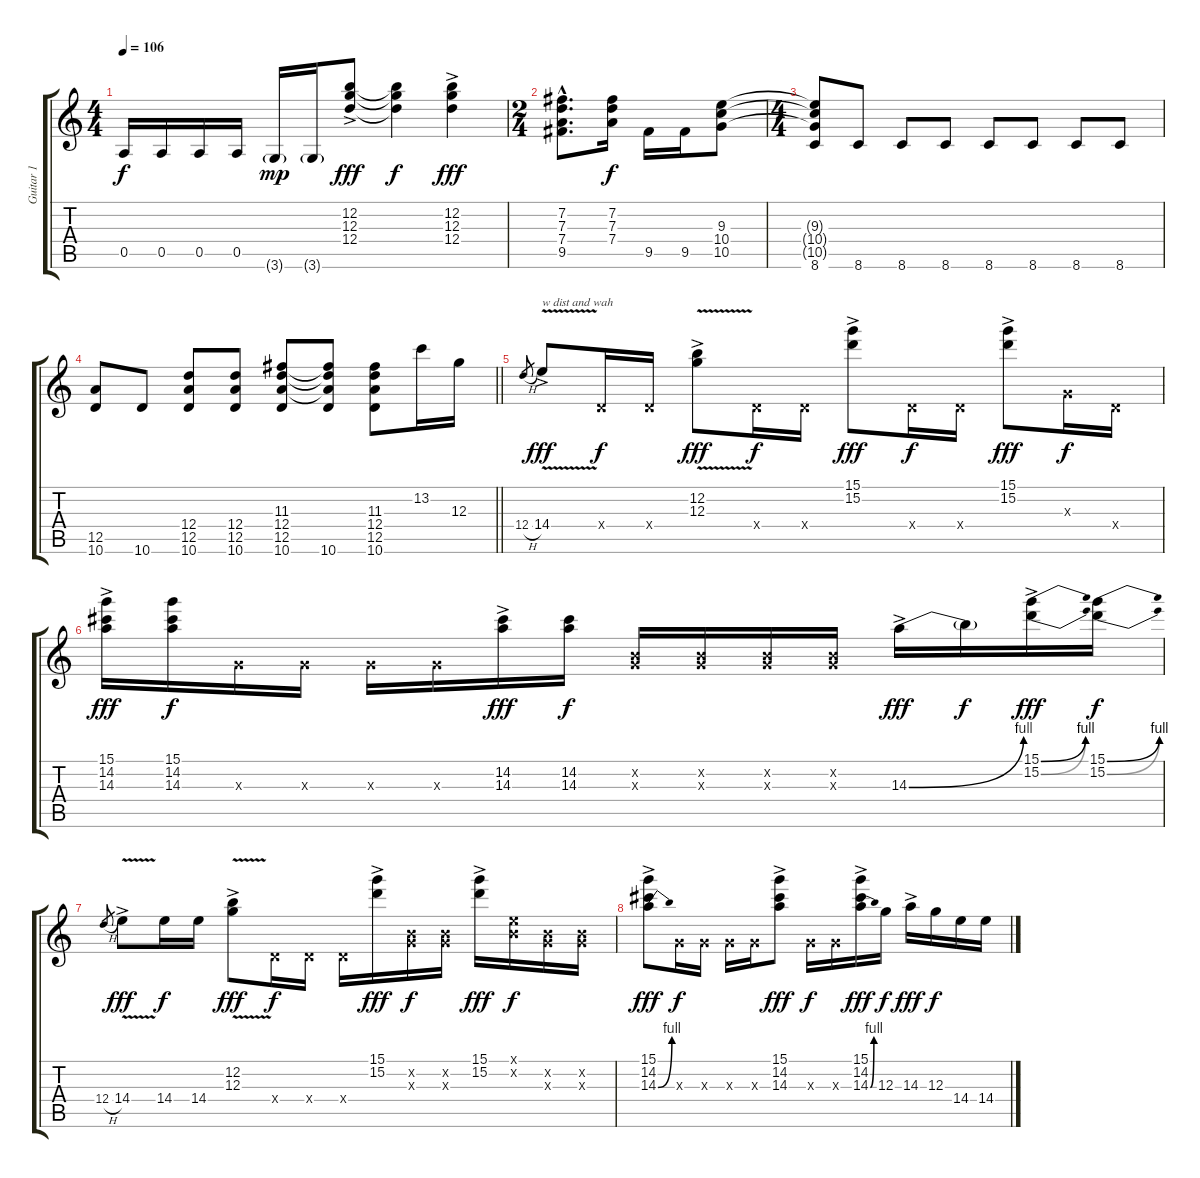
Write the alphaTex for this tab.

\track ("Guitar 1" "Guitar 1") {instrument distortionguitar}
\staff {score tabs}
\tuning (E4 B3 G3 D3 A2 E2) {hide}
\ts (4 4)
\tempo 106
\clef g2
\ks c
0.5.16{dy f} 0.5.16 0.5.16 0.5.16 3.6{g}.16{dy mp} 3.6{g}.16 (12.2{ac} 12.3{ac} 12.4{ac}).8{dy fff} (12.2{t} 12.3{t} 12.4{t}).4{dy f} (12.2{ac} 12.3{ac} 12.4{ac}).4{dy fff} |
\ts (2 4)
(7.2{hac} 7.3{hac} 7.4{hac} 9.5{hac}).8{d} (7.2 7.3 7.4).16{dy f} 9.5.16 9.5.16 (9.3 10.4 10.5).8 |
\ts (4 4)
(9.3{t} 10.4{t} 10.5{t} 8.6).8 8.6.8 8.6.8 8.6.8 8.6.8 8.6.8 8.6.8 8.6.8 |
\barLineRight lightlight
(12.5 10.6).8 10.6.8 (12.4 12.5 10.6).8 (12.4 12.5 10.6).8 (11.3 12.4 12.5 10.6).8 (11.3{t} 12.4{t} 12.5{t} 10.6).8 (11.3 12.4 12.5 10.6).8 13.2.16 12.3.16 |
12.4{h}.8{gr} 14.4{v ac}.8{txt "w dist and wah" dy fff} 0.4{x}.16{dy f} 0.4{x}.16 (12.2{v ac} 12.3{v ac}).8{dy fff} 0.4{x}.16{dy f} 0.4{x}.16 (15.1{ac} 15.2{ac}).8{dy fff} 0.4{x}.16{dy f} 0.4{x}.16 (15.1{ac} 15.2{ac}).8{dy fff} 0.3{x}.16{dy f} 0.4{x}.16 |
(15.1{ac} 14.2{ac} 14.3{ac}).16{dy fff} (15.1 14.2 14.3).16{dy f} 0.3{x}.16 0.3{x}.16 0.3{x}.16 0.3{x}.16 (14.2{ac} 14.3{ac}).16{dy fff} (14.2 14.3).16{dy f} (0.2{x} 0.3{x}).16 (0.2{x} 0.3{x}).16 (0.2{x} 0.3{x}).16 (0.2{x} 0.3{x}).16 14.3{be (bend 0 0 60 4) ac}.16{dy fff} 14.3{t}.16{dy f} (15.1{be (bend 0 0 60 4) ac} 15.2{be (bend 0 0 60 4) ac}).16{dy fff} (15.1{be (bend 0 0 60 4)} 15.2{be (bend 0 0 60 4)}).16{dy f} |
12.4{h}.8{gr} 14.4{v ac}.8{dy fff} 14.4.16{dy f} 14.4.16 (12.2{v ac} 12.3{v ac}).8{dy fff} 0.4{x}.16{dy f} 0.4{x}.16 0.4{x}.16 (15.1{ac} 15.2{ac}).16{dy fff} (0.2{x} 0.3{x}).16{dy f} (0.2{x} 0.3{x}).16 (15.1{ac} 15.2{ac}).16{dy fff} (0.1{x} 0.2{x}).16{dy f} (0.2{x} 0.3{x}).16 (0.2{x} 0.3{x}).16 |
(15.1{ac} 14.2{ac} 14.3{be (bend 0 0 60 4) ac}).8{dy fff} 0.3{x}.16{dy f} 0.3{x}.16 0.3{x}.16 0.3{x}.16 (15.1{ac} 14.2{ac} 14.3{ac}).8{dy fff} 0.3{x}.16{dy f} 0.3{x}.16 (15.1{ac} 14.2{ac} 14.3{be (bend 0 0 60 4) ac}).16{dy fff} 12.3.16{dy f} 14.3{ac}.16{dy fff} 12.3.16{dy f} 14.4.16 14.4.16
